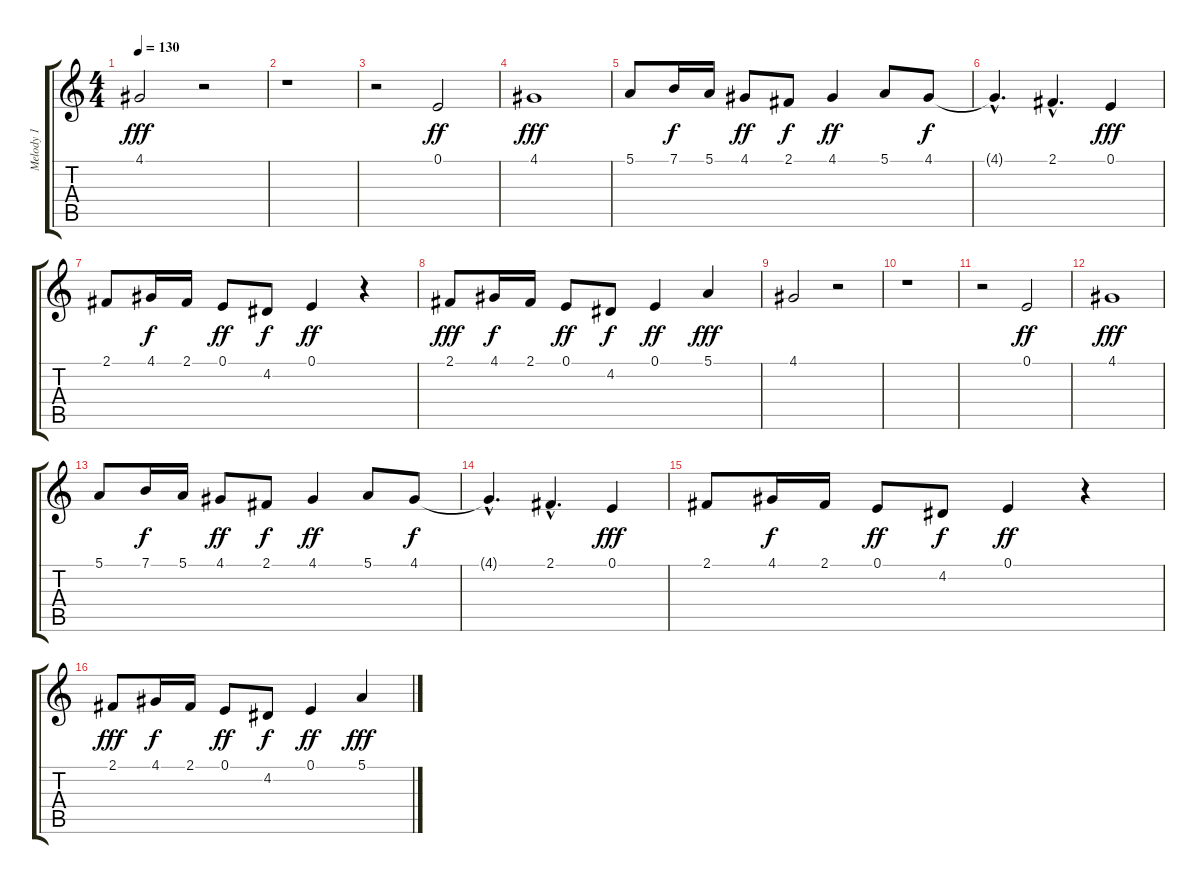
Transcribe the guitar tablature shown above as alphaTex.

\track ("Melody 1" "Melody 1") {instrument lead4chiff}
\staff {score tabs}
\tuning (E4 B3 G3 D3 A2 E2) {hide}
\ts (4 4)
\tempo 130
\clef g2
\ks c
4.1.2{dy fff} r.2 |
r.1 |
r.2 0.1.2{dy ff} |
4.1.1{dy fff} |
5.1.8 7.1.16{dy f} 5.1.16 4.1.8{dy ff} 2.1.8{dy f} 4.1.4{dy ff} 5.1.8 4.1.8{dy f} |
4.1{hac t}.4{d} 2.1{hac}.4{d} 0.1.4{dy fff} |
2.1.8 4.1.16{dy f} 2.1.16 0.1.8{dy ff} 4.2.8{dy f} 0.1.4{dy ff} r.4 |
2.1.8{dy fff} 4.1.16{dy f} 2.1.16 0.1.8{dy ff} 4.2.8{dy f} 0.1.4{dy ff} 5.1.4{dy fff} |
4.1.2 r.2 |
r.1 |
r.2 0.1.2{dy ff} |
4.1.1{dy fff} |
5.1.8 7.1.16{dy f} 5.1.16 4.1.8{dy ff} 2.1.8{dy f} 4.1.4{dy ff} 5.1.8 4.1.8{dy f} |
4.1{hac t}.4{d} 2.1{hac}.4{d} 0.1.4{dy fff} |
2.1.8 4.1.16{dy f} 2.1.16 0.1.8{dy ff} 4.2.8{dy f} 0.1.4{dy ff} r.4 |
2.1.8{dy fff} 4.1.16{dy f} 2.1.16 0.1.8{dy ff} 4.2.8{dy f} 0.1.4{dy ff} 5.1.4{dy fff}
